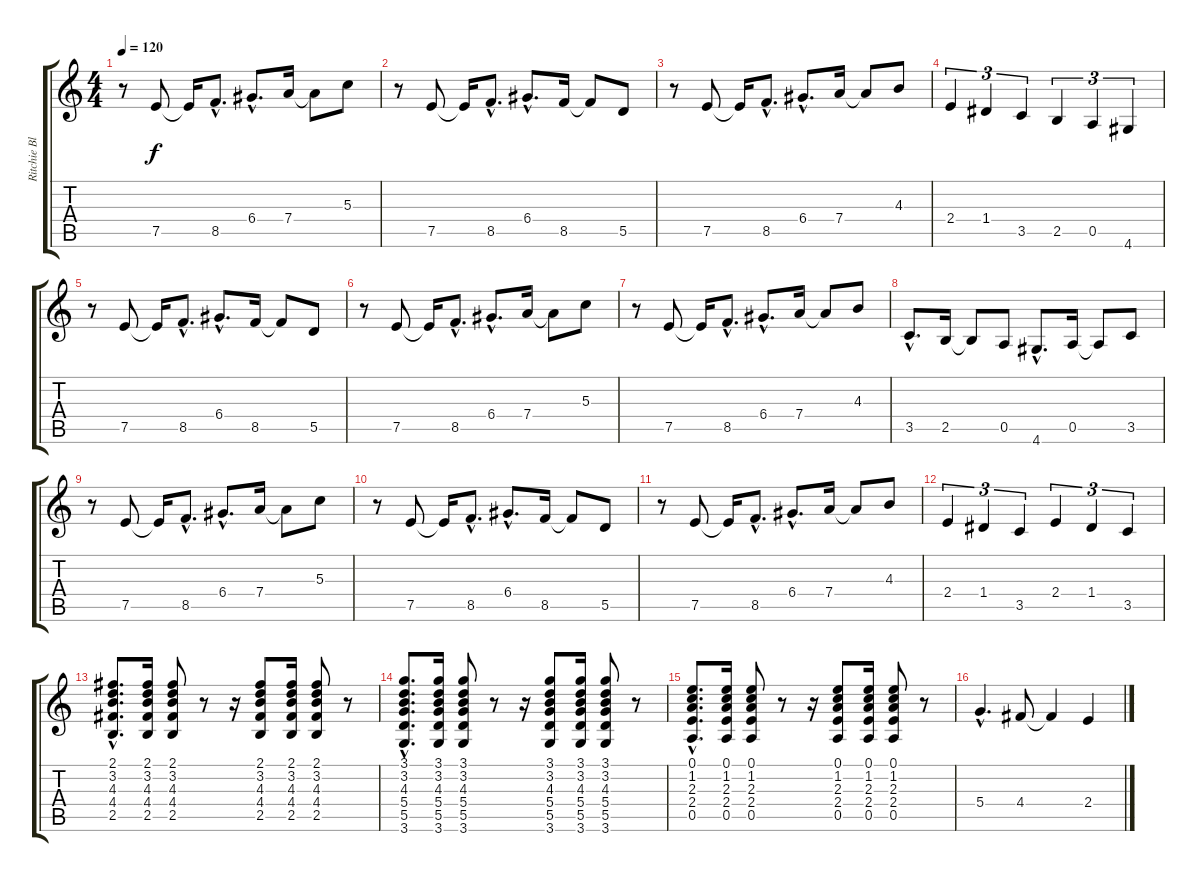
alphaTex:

\track ("Ritchie Blackmore" "Ritchie Bl") {instrument overdrivenguitar}
\staff {score tabs}
\tuning (E4 B3 G3 D3 A2 E2) {hide}
\ts (4 4)
\tempo 120
\clef g2
\ks c
r.8{dy f} 7.5.8 7.5{t}.16 8.5{hac}.8{d} 6.4{hac}.8{d} 7.4.16 7.4{t}.8 5.3.8 |
r.8 7.5.8 7.5{t}.16 8.5{hac}.8{d} 6.4{hac}.8{d} 8.5.16 8.5{t}.8 5.5.8 |
r.8 7.5.8 7.5{t}.16 8.5{hac}.8{d} 6.4{hac}.8{d} 7.4.16 7.4{t}.8 4.3.8 |
2.4.4{tu (3 2)} 1.4.4{tu (3 2)} 3.5.4{tu (3 2)} 2.5.4{tu (3 2)} 0.5.4{tu (3 2)} 4.6.4{tu (3 2)} |
r.8 7.5.8 7.5{t}.16 8.5{hac}.8{d} 6.4{hac}.8{d} 8.5.16 8.5{t}.8 5.5.8 |
r.8 7.5.8 7.5{t}.16 8.5{hac}.8{d} 6.4{hac}.8{d} 7.4.16 7.4{t}.8 5.3.8 |
r.8 7.5.8 7.5{t}.16 8.5{hac}.8{d} 6.4{hac}.8{d} 7.4.16 7.4{t}.8 4.3.8 |
3.5{hac}.8{d} 2.5.16 2.5{t}.8 0.5.8 4.6{hac}.8{d} 0.5.16 0.5{t}.8 3.5.8 |
r.8 7.5.8 7.5{t}.16 8.5{hac}.8{d} 6.4{hac}.8{d} 7.4.16 7.4{t}.8 5.3.8 |
r.8 7.5.8 7.5{t}.16 8.5{hac}.8{d} 6.4{hac}.8{d} 8.5.16 8.5{t}.8 5.5.8 |
r.8 7.5.8 7.5{t}.16 8.5{hac}.8{d} 6.4{hac}.8{d} 7.4.16 7.4{t}.8 4.3.8 |
2.4.4{tu (3 2)} 1.4.4{tu (3 2)} 3.5.4{tu (3 2)} 2.4.4{tu (3 2)} 1.4.4{tu (3 2)} 3.5.4{tu (3 2)} |
(2.1{hac} 3.2{hac} 4.3{hac} 4.4{hac} 2.5{hac}).8{d} (2.1 3.2 4.3 4.4 2.5).16 (2.1 3.2 4.3 4.4 2.5).8 r.8 r.16 (2.1 3.2 4.3 4.4 2.5).8 (2.1 3.2 4.3 4.4 2.5).16 (2.1 3.2 4.3 4.4 2.5).8 r.8 |
(3.1{hac} 3.2{hac} 4.3{hac} 5.4{hac} 5.5{hac} 3.6{hac}).8{d} (3.1 3.2 4.3 5.4 5.5 3.6).16 (3.1 3.2 4.3 5.4 5.5 3.6).8 r.8 r.16 (3.1 3.2 4.3 5.4 5.5 3.6).8 (3.1 3.2 4.3 5.4 5.5 3.6).16 (3.1 3.2 4.3 5.4 5.5 3.6).8 r.8 |
(0.1{hac} 1.2{hac} 2.3{hac} 2.4{hac} 0.5{hac}).8{d} (0.1 1.2 2.3 2.4 0.5).16 (0.1 1.2 2.3 2.4 0.5).8 r.8 r.16 (0.1 1.2 2.3 2.4 0.5).8 (0.1 1.2 2.3 2.4 0.5).16 (0.1 1.2 2.3 2.4 0.5).8 r.8 |
5.4{hac}.4{d} 4.4.8 4.4{t}.4 2.4.4
